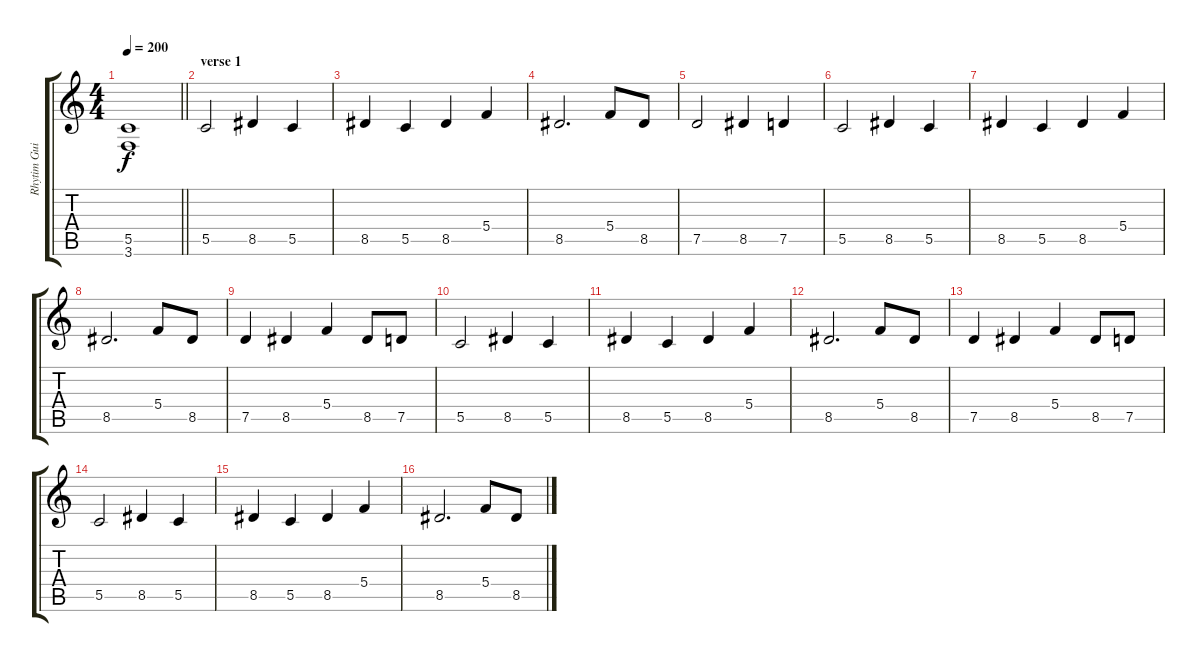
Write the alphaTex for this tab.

\track ("Rhytim Guitar" "Rhytim Gui") {instrument distortionguitar}
\staff {score tabs}
\tuning (D4 A3 F3 C3 G2 D2) {hide}
\ts (4 4)
\tempo 200
\clef g2
\barLineRight lightlight
\ks c
(5.5 3.6).1{dy f} |
\section ("" "verse 1")
5.5.2 8.5.4 5.5.4 |
8.5.4 5.5.4 8.5.4 5.4.4 |
8.5.2{d} 5.4.8 8.5.8 |
7.5.2 8.5.4 7.5.4 |
5.5.2 8.5.4 5.5.4 |
8.5.4 5.5.4 8.5.4 5.4.4 |
8.5.2{d} 5.4.8 8.5.8 |
7.5.4 8.5.4 5.4.4 8.5.8 7.5.8 |
5.5.2 8.5.4 5.5.4 |
8.5.4 5.5.4 8.5.4 5.4.4 |
8.5.2{d} 5.4.8 8.5.8 |
7.5.4 8.5.4 5.4.4 8.5.8 7.5.8 |
5.5.2 8.5.4 5.5.4 |
8.5.4 5.5.4 8.5.4 5.4.4 |
8.5.2{d} 5.4.8 8.5.8
